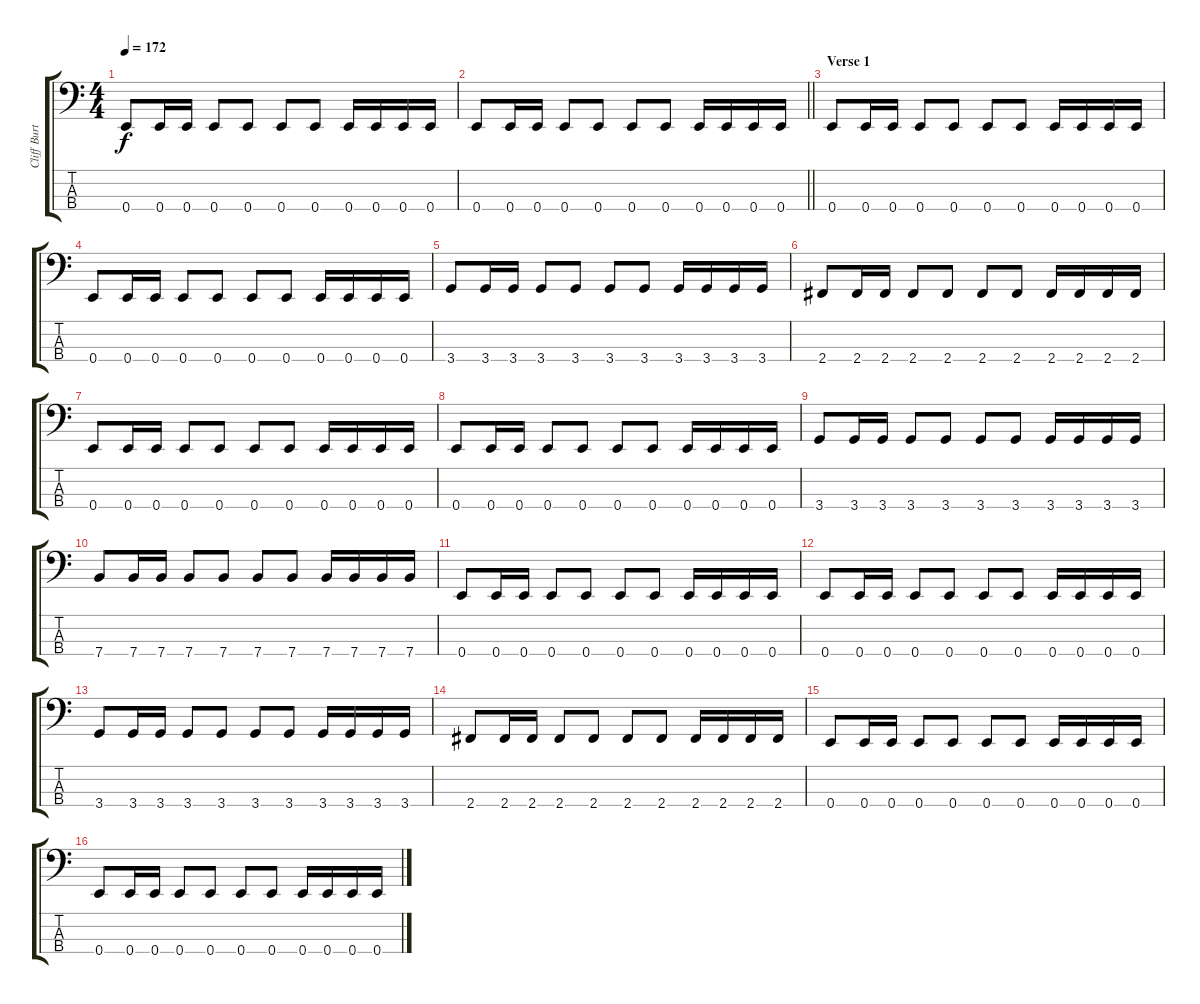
\track ("Cliff Burton" "Cliff Burt") {instrument electricbassfinger}
\staff {score tabs}
\tuning (G2 D2 A1 E1) {hide}
\ts (4 4)
\tempo 172
\clef f4
\ks c
0.4.8{dy f} 0.4.16 0.4.16 0.4.8 0.4.8 0.4.8 0.4.8 0.4.16 0.4.16 0.4.16 0.4.16 |
\barLineRight lightlight
0.4.8 0.4.16 0.4.16 0.4.8 0.4.8 0.4.8 0.4.8 0.4.16 0.4.16 0.4.16 0.4.16 |
\section ("" "Verse 1")
0.4.8 0.4.16 0.4.16 0.4.8 0.4.8 0.4.8 0.4.8 0.4.16 0.4.16 0.4.16 0.4.16 |
0.4.8 0.4.16 0.4.16 0.4.8 0.4.8 0.4.8 0.4.8 0.4.16 0.4.16 0.4.16 0.4.16 |
3.4.8 3.4.16 3.4.16 3.4.8 3.4.8 3.4.8 3.4.8 3.4.16 3.4.16 3.4.16 3.4.16 |
2.4.8 2.4.16 2.4.16 2.4.8 2.4.8 2.4.8 2.4.8 2.4.16 2.4.16 2.4.16 2.4.16 |
0.4.8 0.4.16 0.4.16 0.4.8 0.4.8 0.4.8 0.4.8 0.4.16 0.4.16 0.4.16 0.4.16 |
0.4.8 0.4.16 0.4.16 0.4.8 0.4.8 0.4.8 0.4.8 0.4.16 0.4.16 0.4.16 0.4.16 |
3.4.8 3.4.16 3.4.16 3.4.8 3.4.8 3.4.8 3.4.8 3.4.16 3.4.16 3.4.16 3.4.16 |
7.4.8 7.4.16 7.4.16 7.4.8 7.4.8 7.4.8 7.4.8 7.4.16 7.4.16 7.4.16 7.4.16 |
0.4.8 0.4.16 0.4.16 0.4.8 0.4.8 0.4.8 0.4.8 0.4.16 0.4.16 0.4.16 0.4.16 |
0.4.8 0.4.16 0.4.16 0.4.8 0.4.8 0.4.8 0.4.8 0.4.16 0.4.16 0.4.16 0.4.16 |
3.4.8 3.4.16 3.4.16 3.4.8 3.4.8 3.4.8 3.4.8 3.4.16 3.4.16 3.4.16 3.4.16 |
2.4.8 2.4.16 2.4.16 2.4.8 2.4.8 2.4.8 2.4.8 2.4.16 2.4.16 2.4.16 2.4.16 |
0.4.8 0.4.16 0.4.16 0.4.8 0.4.8 0.4.8 0.4.8 0.4.16 0.4.16 0.4.16 0.4.16 |
0.4.8 0.4.16 0.4.16 0.4.8 0.4.8 0.4.8 0.4.8 0.4.16 0.4.16 0.4.16 0.4.16
